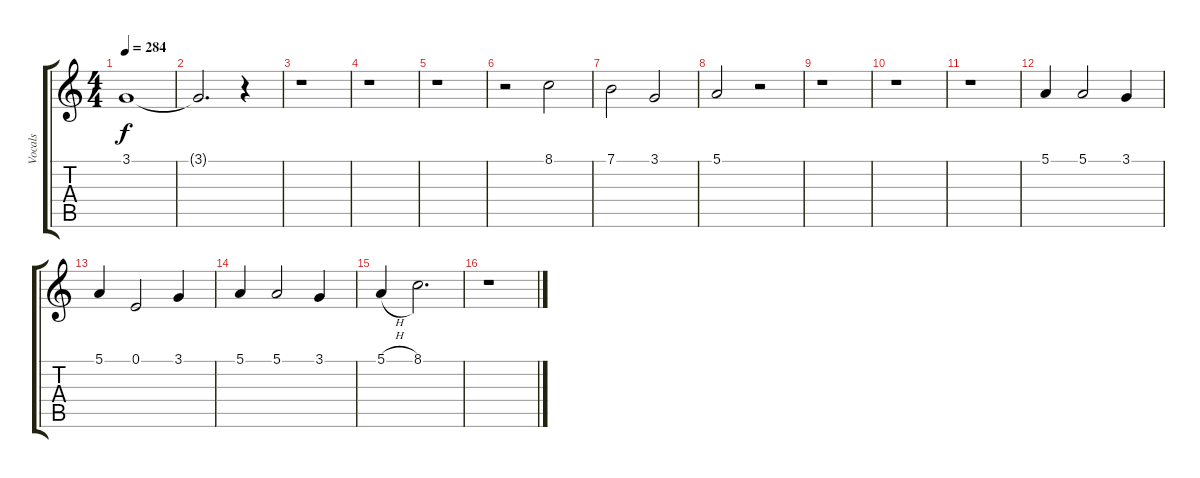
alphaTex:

\track ("Vocals" "Vocals") {instrument voiceoohs}
\staff {score tabs}
\tuning (E4 B3 G3 D3 A2 E2) {hide}
\ts (4 4)
\tempo 284
\clef g2
\ks c
3.1{t}.1{dy f} |
3.1{t}.2{d} r.4 |
r.1 |
r.1 |
r.1 |
r.2 8.1.2 |
7.1.2 3.1.2 |
5.1.2 r.2 |
r.1 |
r.1 |
r.1 |
5.1.4 5.1.2 3.1.4 |
5.1.4 0.1.2 3.1.4 |
5.1.4 5.1.2 3.1.4 |
5.1{h}.4 8.1.2{d} |
r.1
